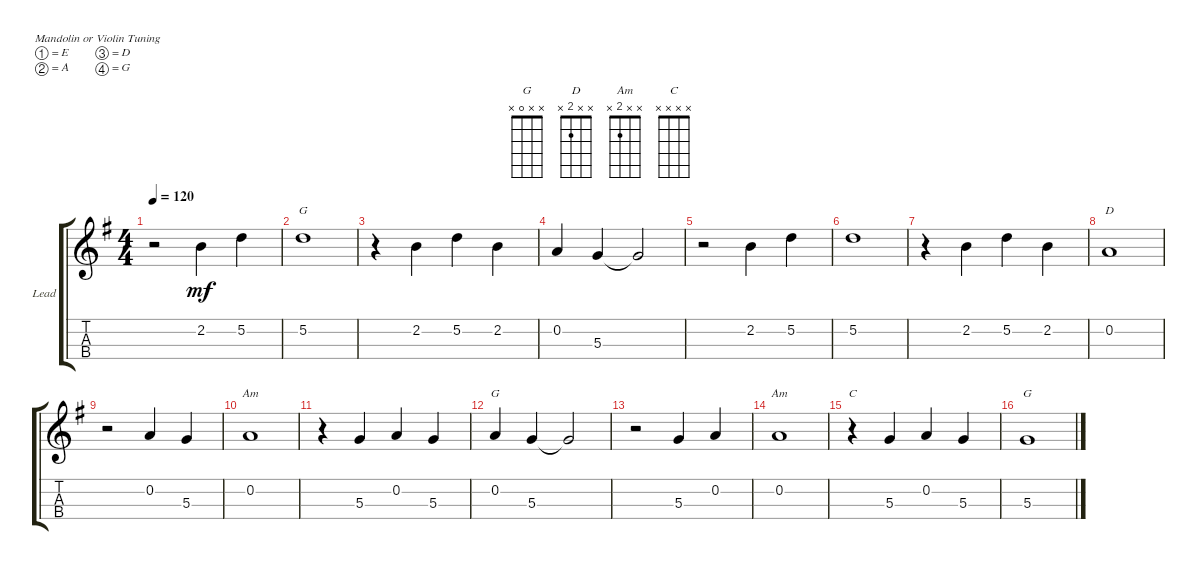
\defaultSystemsLayout 4
\bracketExtendMode groupsimilarinstruments
\firstSystemTrackNameOrientation horizontal
\otherSystemsTrackNameOrientation horizontal
\track ("Lead" "Lead") {instrument acousticguitarsteel}
\staff {score tabs}
\tuning (E5 A4 D4 G3)
\displaytranspose 0
\chord ("G" x 3 x x) {showfingering false}
\chord ("D" x x 2 x) {showfingering false}
\chord ("Am" x x 2 x) {showfingering false}
\chord ("G" x x 2 x) {showfingering false}
\chord ("C" x x x x)
\chord ("G" x x 0 x) {showfingering false}
\ts (4 4)
\scale
0.21575
\tempo 120
\accidentals auto
\clef g2
\ottava regular
\simile none
\ks g
r.2{dy mf instrument acousticguitarsteel} 2.2.4 5.2.4 |
\scale
0.0722762 5.2.1{ch "G"} |
\scale
0.140237 r.4 2.2.4 5.2.4 2.2.4 |
\scale
0.142395 0.2.4 5.3.4 5.3{t}.2 |
\scale
0.12082 r.2 2.2.4 5.2.4 |
\scale
0.0679396 5.2.1 |
\scale
0.165995 r.4 2.2.4 5.2.4 2.2.4 |
\scale
0.0744337 0.2.1{ch "D"} |
r.2 0.2.4 5.3.4 |
0.2.1{ch "Am"} |
r.4 5.3.4 0.2.4 5.3.4 |
0.2.4{ch "G"} 5.3.4 5.3{t}.2 |
r.2 5.3.4 0.2.4 |
0.2.1{ch "Am"} |
r.4{ch "C"} 5.3.4 0.2.4 5.3.4 |
5.3.1{ch "G"}
